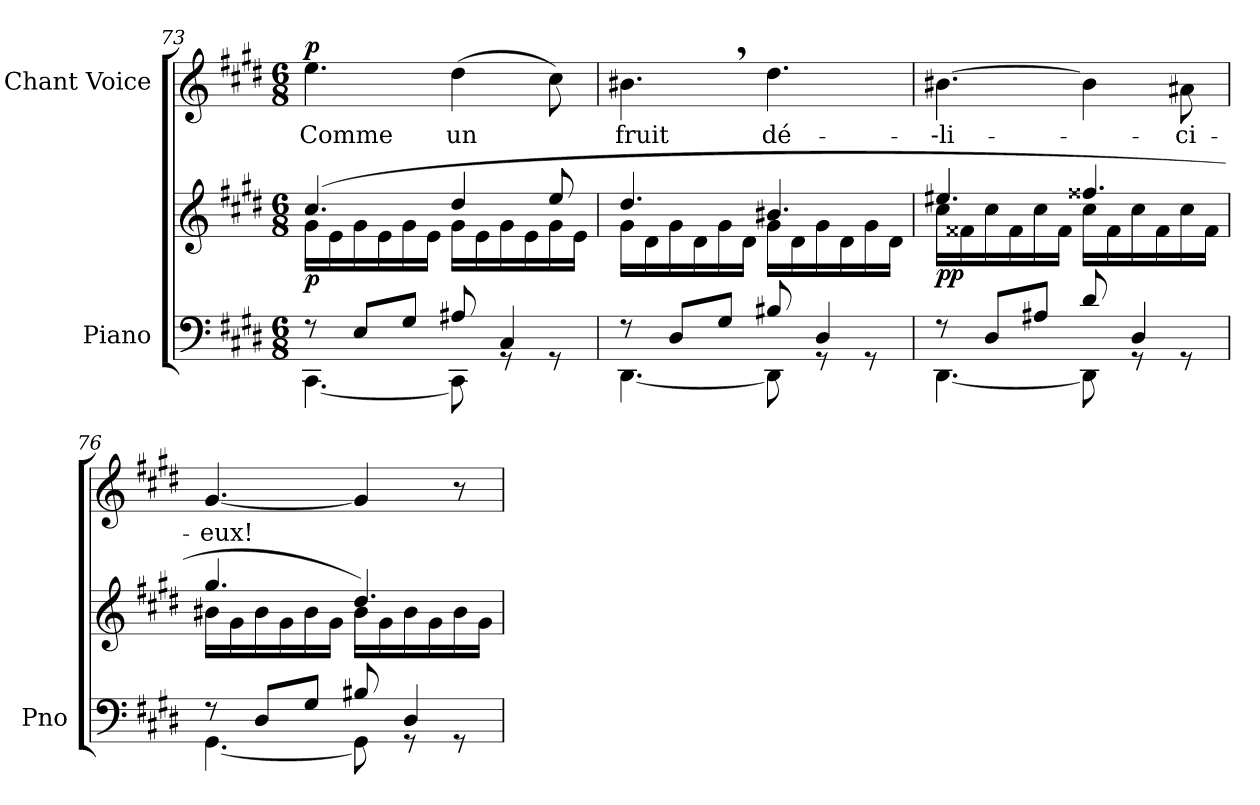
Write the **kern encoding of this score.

**kern	**kern	**dynam	**kern	**text	**dynam
*part2	*part2	*part2	*part1	*part1	*part1
*staff3	*staff2	*staff2/3	*staff1	*staff1	*staff1
*I"Piano	*	*	*I"Chant Voice	*	*
*I'Pno	*	*	*	*	*
*clefF4	*clefG2	*	*clefG2	*	*
*k[f#c#g#d#]	*k[f#c#g#d#]	*	*k[f#c#g#d#]	*	*
*M6/8	*M6/8	*	*M6/8	*	*
=73	=73	=73	=73	=73	=73
*^	*^	*	*	*	*
!	!	!	!	!LO:DY:b	!	!LO:LY:b	!LO:DY:a
8r	[4.CC#\	(>4.cc#/	16g#\LL	p	4.ee\	Comme	p
.	.	.	16e\	.	.	.	.
8E/L	.	.	16g#\	.	.	.	.
.	.	.	16e\	.	.	.	.
8G#/J	.	.	16g#\	.	.	.	.
.	.	.	16e\JJ	.	.	.	.
!	!	!	!	!	!	!LO:LY:b	!
8A#X/	8CC#\]	4dd#/	16g#\LL	.	(>4dd#\	un	.
.	.	.	16e\	.	.	.	.
4C#/	8rGG	.	16g#\	.	.	.	.
.	.	.	16e\	.	.	.	.
.	8rGG	8ee/	16g#\	.	8cc#\)	.	.
.	.	.	16e\JJ	.	.	.	.
=74	=74	=74	=74	=74	=74	=74	=74
!	!	!	!	!	!	!LO:LY:b	!
8r	[4.DD#\	4.dd#/	16g#\LL	.	4.b#X,\	fruit	.
.	.	.	16d#\	.	.	.	.
8D#/L	.	.	16g#\	.	.	.	.
.	.	.	16d#\	.	.	.	.
8G#/J	.	.	16g#\	.	.	.	.
.	.	.	16d#\JJ	.	.	.	.
!	!	!	!	!	!	!LO:LY:b	!
8B#X/	8DD#\]	4.b#X/	16g#\LL	.	4.dd#\	dé-	.
.	.	.	16d#\	.	.	.	.
4D#/	8rGG	.	16g#\	.	.	.	.
.	.	.	16d#\	.	.	.	.
.	8rGG	.	16g#\	.	.	.	.
.	.	.	16d#\JJ	.	.	.	.
!!LO:PB:g=z
=75	=75	=75	=75	=75	=75	=75	=75
!	!	!	!	!LO:DY:b	!	!LO:LY:b	!
8r	[4.DD#\	4.ee#X/	16cc#\LL	pp	[4.b#X\	--li-	.
.	.	.	16f##X\	.	.	.	.
8D#/L	.	.	16cc#\	.	.	.	.
.	.	.	16f##\	.	.	.	.
8A#X/J	.	.	16cc#\	.	.	.	.
.	.	.	16f##\JJ	.	.	.	.
8d#/	8DD#\]	4.ff##X/	16cc#\LL	.	4b#\]	.	.
.	.	.	16f##\	.	.	.	.
4D#/	8rGG	.	16cc#\	.	.	.	.
.	.	.	16f##\	.	.	.	.
!	!	!	!	!	!	!LO:LY:b	!
.	8rGG	.	16cc#\	.	8a#X\	-ci-	.
.	.	.	16f##\JJ	.	.	.	.
=76	=76	=76	=76	=76	=76	=76	=76
!	!	!	!	!	!	!LO:LY:b	!
8r	[4.GG#\	4.gg#/	16b#X\LL	.	[4.g#/	-eux!	.
.	.	.	16g#\	.	.	.	.
8D#/L	.	.	16b#\	.	.	.	.
.	.	.	16g#\	.	.	.	.
8G#/J	.	.	16b#\	.	.	.	.
.	.	.	16g#\JJ	.	.	.	.
8B#X/	8GG#\]	4.dd#/)	16b#\LL	.	4g#/]	.	.
.	.	.	16g#\	.	.	.	.
4D#/	8rGG	.	16b#\	.	.	.	.
.	.	.	16g#\	.	.	.	.
.	8rGG	.	16b#\	.	8r	.	.
.	.	.	16g#\JJ	.	.	.	.
*v	*v	*	*	*	*	*	*
*	*v	*v	*	*	*	*
=	=	=	=	=	=
*-	*-	*-	*-	*-	*-
